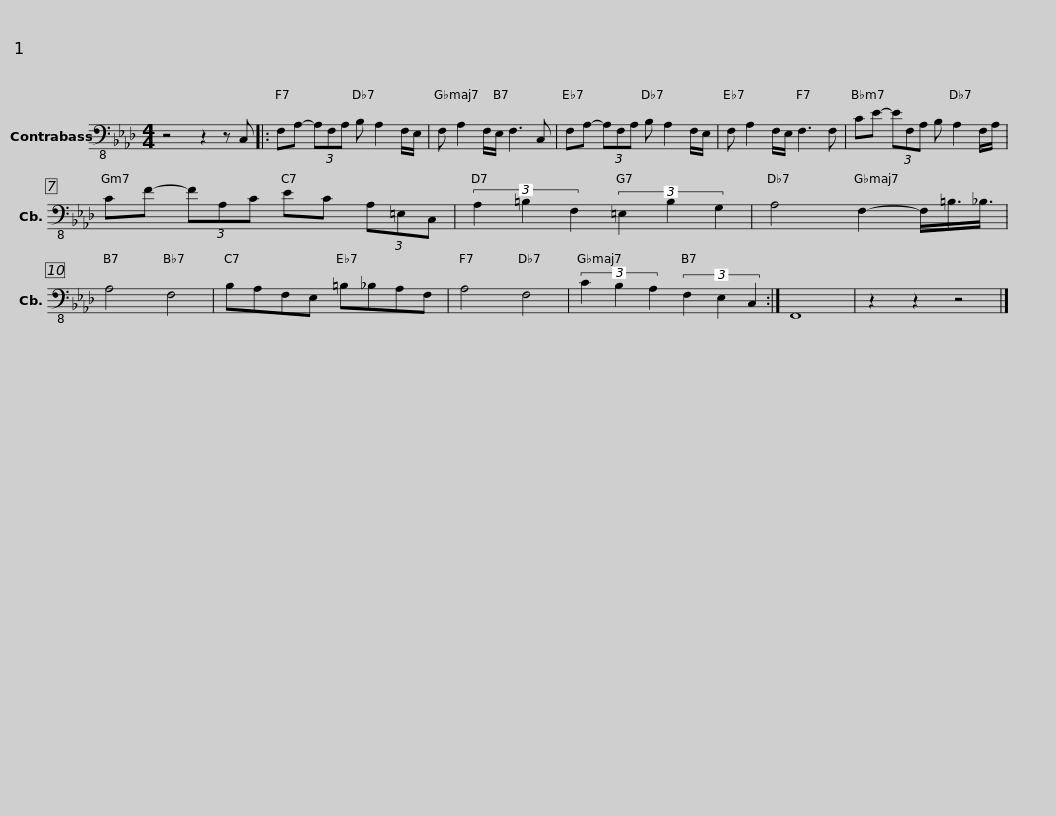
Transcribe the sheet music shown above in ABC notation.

X:1
L:1/8
M:4/4
I:linebreak $
K:Ab
V:1 bass-8
V:1
 z4 z2 z C, |: F,A,- (3A,F,A, B, A,2 F,/E,/ |$ F, A,2 F,/E,/ F,3 C, | F,A,- (3A,F,A, B, A,2 F,/E,/ |$ F, A,2 F,/E,/ F,3 F, | %5
 CE- (3EF,A, B, A,2 F,/A,/ |$ CF- (3FA,C EC (3A,=E,C, | (3A,2 =B,2 F,2 (3=E,2 B,2 G,2 |$ A,4 F,2- F,/=B,3/4_B,3/4 | A,4 F,4 |$ %10
 B,A,F,E, =B,_B,A,F, | A,4 F,4 |$ (3C2 B,2 A,2 (3F,2 E,2 C,2 :| F,,8 |$ z2 z2 z4 |] %15
